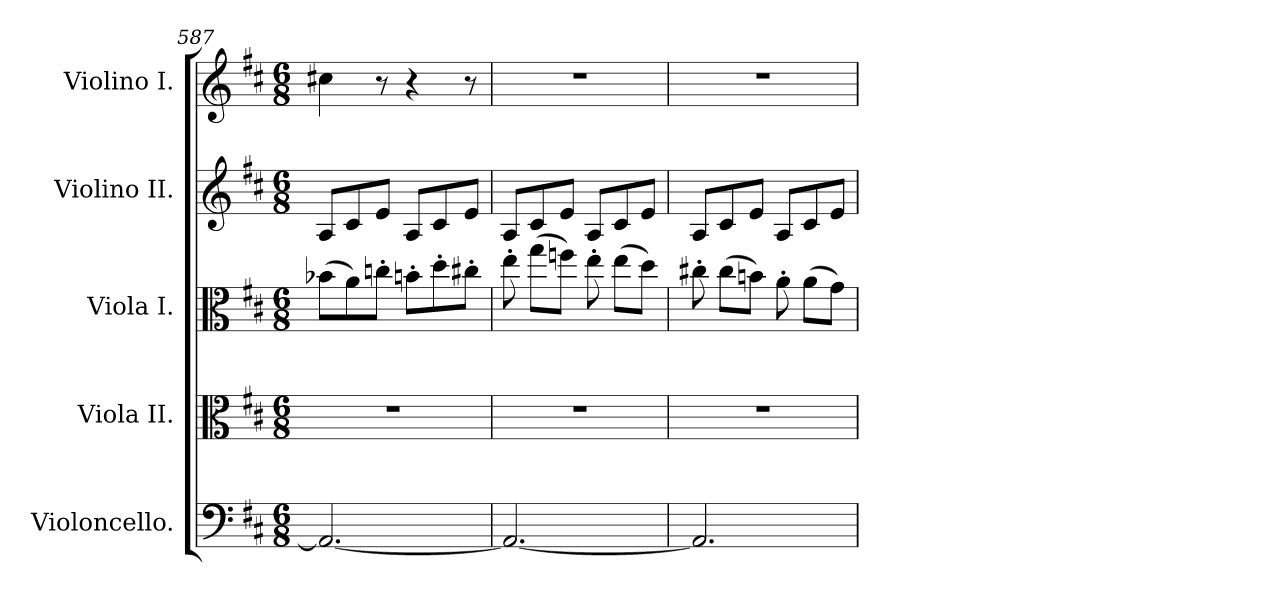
**kern	**kern	**kern	**kern	**kern
*part5	*part4	*part3	*part2	*part1
*staff5	*staff4	*staff3	*staff2	*staff1
*I"Violoncello.	*I"Viola II.	*I"Viola I.	*I"Violino II.	*I"Violino I.
*I'Vc	*I'Vla	*I'Vla	*I'Vln	*I'Vln
*clefF4	*clefC3	*clefC3	*clefG2	*clefG2
*k[f#c#]	*k[f#c#]	*k[f#c#]	*k[f#c#]	*k[f#c#]
*M6/8	*M6/8	*M6/8	*M6/8	*M6/8
=587	=587	=587	=587	=587
2.AA/_	2.r	(>8b-X\L	8A/L	4cc#X\
.	.	8a\)	8c#/	.
.	.	8ccn'\J	8e/J	8r
.	.	8bn'\L	8A/L	4r
.	.	8dd'\	8c#/	.
.	.	8cc#X'\J	8e/J	8r
=588	=588	=588	=588	=588
2.AA/_	2.r	8ee'\	8A/L	2.r
.	.	(>8gg\L	8c#/	.
.	.	8ffn\J)	8e/J	.
.	.	8ee'\	8A/L	.
.	.	(>8ee\L	8c#/	.
.	.	8dd\J)	8e/J	.
=589	=589	=589	=589	=589
2.AA/]	2.r	8cc#X'\	8A/L	2.r
.	.	(>8cc#\L	8c#/	.
.	.	8bn\J)	8e/J	.
.	.	8a'\	8A/L	.
.	.	(>8a\L	8c#/	.
.	.	8g\J)	8e/J	.
=	=	=	=	=
*-	*-	*-	*-	*-
